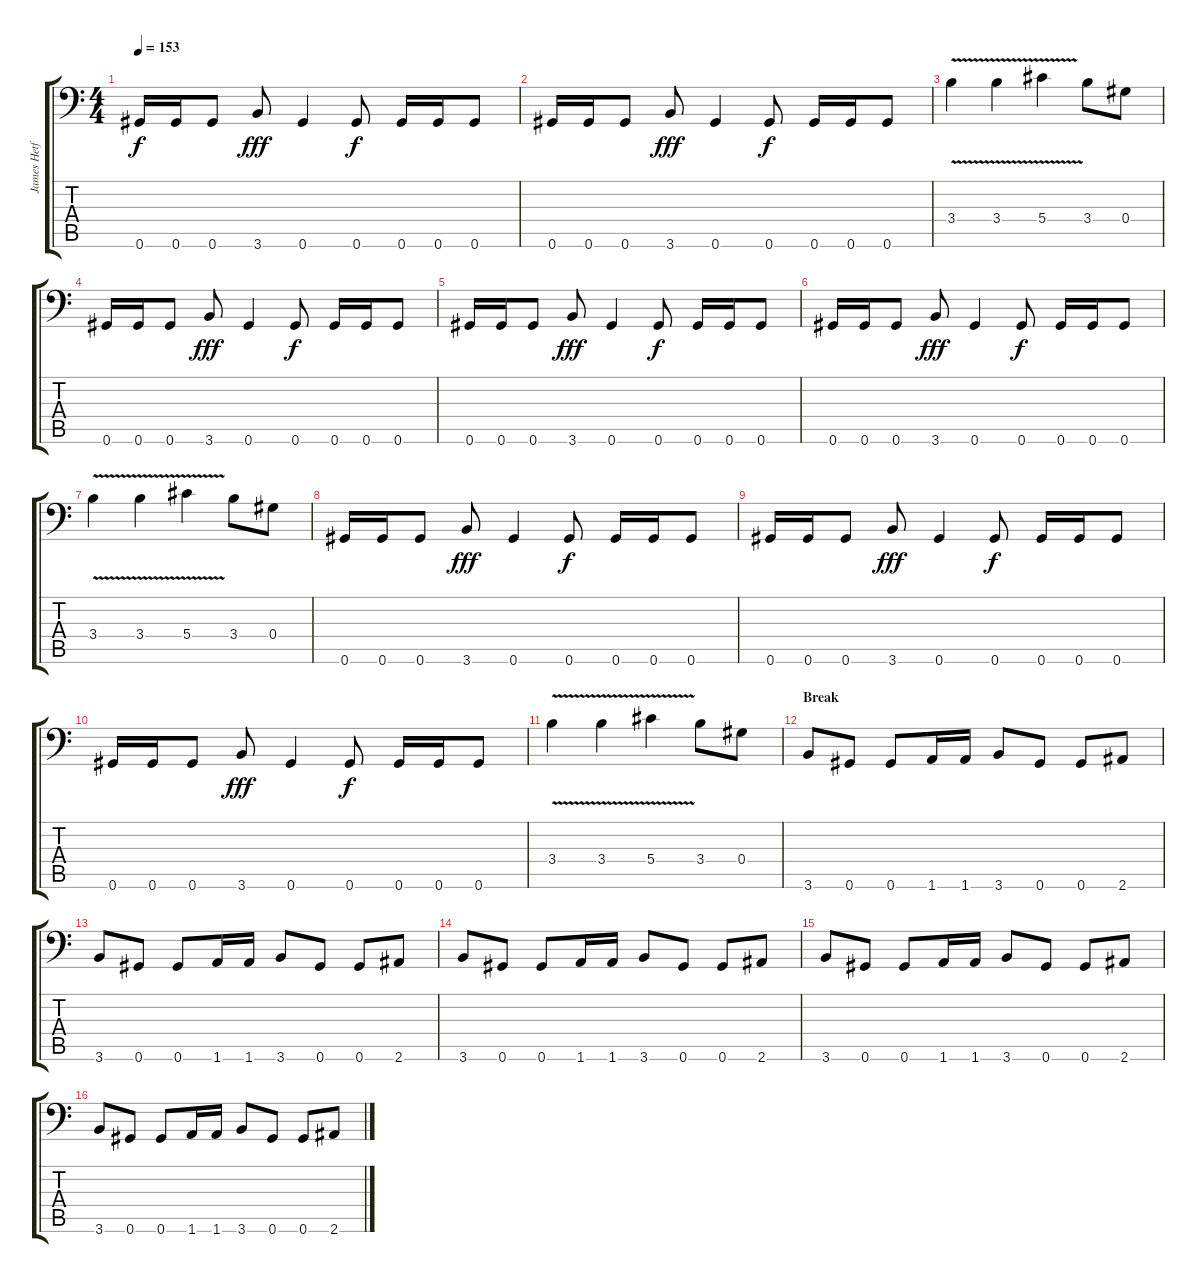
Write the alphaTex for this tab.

\track ("James Hetfield (Guitar)" "James Hetf") {instrument overdrivenguitar}
\staff {score tabs}
\tuning (Bb3 F3 Db3 Ab2 Eb2 Ab1) {hide}
\ts (4 4)
\tempo 153
\clef f4
\ks c
0.6.16{dy f} 0.6.16 0.6.8 3.6.8{dy fff} 0.6.4 0.6.8{dy f} 0.6.16 0.6.16 0.6.8 |
0.6.16 0.6.16 0.6.8 3.6.8{dy fff} 0.6.4 0.6.8{dy f} 0.6.16 0.6.16 0.6.8 |
3.4{v}.4 3.4{v}.4 5.4{v}.4 3.4.8 0.4.8 |
0.6.16 0.6.16 0.6.8 3.6.8{dy fff} 0.6.4 0.6.8{dy f} 0.6.16 0.6.16 0.6.8 |
0.6.16 0.6.16 0.6.8 3.6.8{dy fff} 0.6.4 0.6.8{dy f} 0.6.16 0.6.16 0.6.8 |
0.6.16 0.6.16 0.6.8 3.6.8{dy fff} 0.6.4 0.6.8{dy f} 0.6.16 0.6.16 0.6.8 |
3.4{v}.4 3.4{v}.4 5.4{v}.4 3.4.8 0.4.8 |
0.6.16 0.6.16 0.6.8 3.6.8{dy fff} 0.6.4 0.6.8{dy f} 0.6.16 0.6.16 0.6.8 |
0.6.16 0.6.16 0.6.8 3.6.8{dy fff} 0.6.4 0.6.8{dy f} 0.6.16 0.6.16 0.6.8 |
0.6.16 0.6.16 0.6.8 3.6.8{dy fff} 0.6.4 0.6.8{dy f} 0.6.16 0.6.16 0.6.8 |
3.4{v}.4 3.4{v}.4 5.4{v}.4 3.4.8 0.4.8 |
\section ("" "Break")
3.6.8 0.6.8 0.6.8 1.6.16 1.6.16 3.6.8 0.6.8 0.6.8 2.6.8 |
3.6.8 0.6.8 0.6.8 1.6.16 1.6.16 3.6.8 0.6.8 0.6.8 2.6.8 |
3.6.8 0.6.8 0.6.8 1.6.16 1.6.16 3.6.8 0.6.8 0.6.8 2.6.8 |
3.6.8 0.6.8 0.6.8 1.6.16 1.6.16 3.6.8 0.6.8 0.6.8 2.6.8 |
3.6.8 0.6.8 0.6.8 1.6.16 1.6.16 3.6.8 0.6.8 0.6.8 2.6.8
